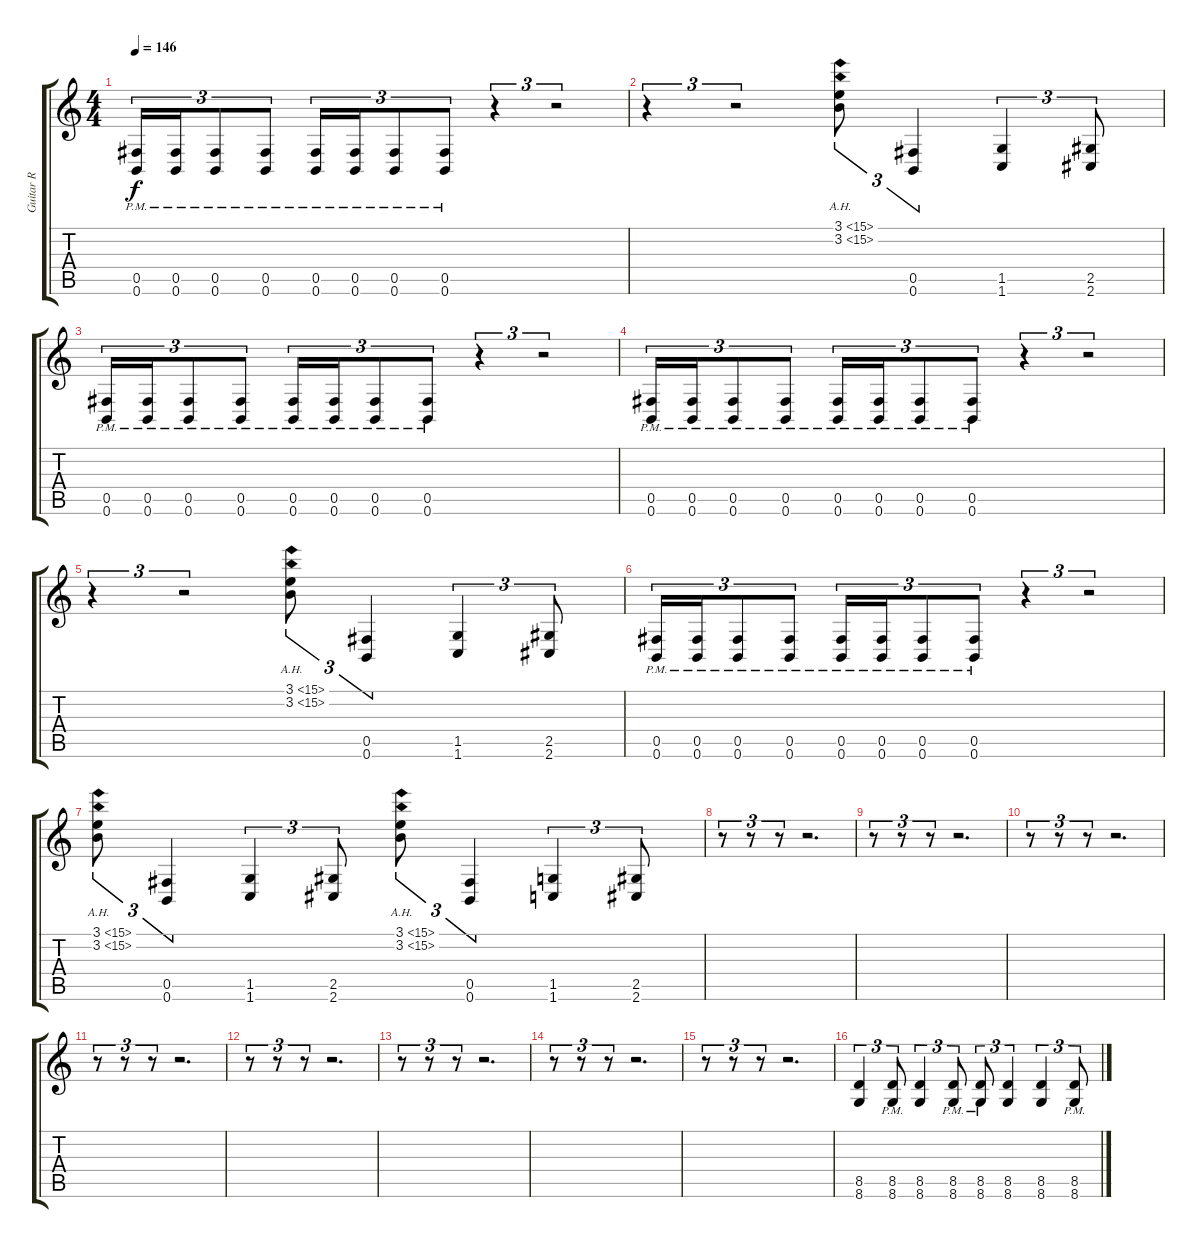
\track ("Guitar R" "Guitar R") {instrument distortionguitar}
\staff {score tabs}
\tuning (Db4 Ab3 E3 B2 Gb2 B1) {hide}
\ts (4 4)
\tempo 146
\clef g2
\ks c
(0.5{pm} 0.6{pm}).16{tu (3 2) dy f} (0.5{pm} 0.6{pm}).16{tu (3 2)} (0.5{pm} 0.6{pm}).8{tu (3 2)} (0.5{pm} 0.6{pm}).8{tu (3 2)} (0.5{pm} 0.6{pm}).16{tu (3 2)} (0.5{pm} 0.6{pm}).16{tu (3 2)} (0.5{pm} 0.6{pm}).8{tu (3 2)} (0.5{pm} 0.6{pm}).8{tu (3 2)} r.4{tu (3 2)} r.2{tu (3 2)} |
r.4{tu (3 2)} r.2{tu (3 2)} (3.1{ah 12} 3.2{ah 12}).8{tu (3 2)} (0.5 0.6).4{tu (3 2)} (1.5 1.6).4{tu (3 2)} (2.5 2.6).8{tu (3 2)} |
(0.5{pm} 0.6{pm}).16{tu (3 2)} (0.5{pm} 0.6{pm}).16{tu (3 2)} (0.5{pm} 0.6{pm}).8{tu (3 2)} (0.5{pm} 0.6{pm}).8{tu (3 2)} (0.5{pm} 0.6{pm}).16{tu (3 2)} (0.5{pm} 0.6{pm}).16{tu (3 2)} (0.5{pm} 0.6{pm}).8{tu (3 2)} (0.5{pm} 0.6{pm}).8{tu (3 2)} r.4{tu (3 2)} r.2{tu (3 2)} |
(0.5{pm} 0.6{pm}).16{tu (3 2)} (0.5{pm} 0.6{pm}).16{tu (3 2)} (0.5{pm} 0.6{pm}).8{tu (3 2)} (0.5{pm} 0.6{pm}).8{tu (3 2)} (0.5{pm} 0.6{pm}).16{tu (3 2)} (0.5{pm} 0.6{pm}).16{tu (3 2)} (0.5{pm} 0.6{pm}).8{tu (3 2)} (0.5{pm} 0.6{pm}).8{tu (3 2)} r.4{tu (3 2)} r.2{tu (3 2)} |
r.4{tu (3 2)} r.2{tu (3 2)} (3.1{ah 12} 3.2{ah 12}).8{tu (3 2)} (0.5 0.6).4{tu (3 2)} (1.5 1.6).4{tu (3 2)} (2.5 2.6).8{tu (3 2)} |
(0.5{pm} 0.6{pm}).16{tu (3 2)} (0.5{pm} 0.6{pm}).16{tu (3 2)} (0.5{pm} 0.6{pm}).8{tu (3 2)} (0.5{pm} 0.6{pm}).8{tu (3 2)} (0.5{pm} 0.6{pm}).16{tu (3 2)} (0.5{pm} 0.6{pm}).16{tu (3 2)} (0.5{pm} 0.6{pm}).8{tu (3 2)} (0.5{pm} 0.6{pm}).8{tu (3 2)} r.4{tu (3 2)} r.2{tu (3 2)} |
(3.1{ah 12} 3.2{ah 12}).8{tu (3 2)} (0.5 0.6).4{tu (3 2)} (1.5 1.6).4{tu (3 2)} (2.5 2.6).8{tu (3 2)} (3.1{ah 12} 3.2{ah 12}).8{tu (3 2)} (0.5 0.6).4{tu (3 2)} (1.5 1.6).4{tu (3 2)} (2.5 2.6).8{tu (3 2)} |
r.8{tu (3 2)} r.8{tu (3 2)} r.8{tu (3 2)} r.2{d} |
r.8{tu (3 2)} r.8{tu (3 2)} r.8{tu (3 2)} r.2{d} |
r.8{tu (3 2)} r.8{tu (3 2)} r.8{tu (3 2)} r.2{d} |
r.8{tu (3 2)} r.8{tu (3 2)} r.8{tu (3 2)} r.2{d} |
r.8{tu (3 2)} r.8{tu (3 2)} r.8{tu (3 2)} r.2{d} |
r.8{tu (3 2)} r.8{tu (3 2)} r.8{tu (3 2)} r.2{d} |
r.8{tu (3 2)} r.8{tu (3 2)} r.8{tu (3 2)} r.2{d} |
r.8{tu (3 2)} r.8{tu (3 2)} r.8{tu (3 2)} r.2{d} |
(8.5 8.6).4{tu (3 2)} (8.5 8.6{pm}).8{tu (3 2)} (8.5 8.6).4{tu (3 2)} (8.5 8.6{pm}).8{tu (3 2)} (8.5{pm} 8.6{pm}).8{tu (3 2)} (8.5 8.6).4{tu (3 2)} (8.5 8.6).4{tu (3 2)} (8.5 8.6{pm}).8{tu (3 2)}
